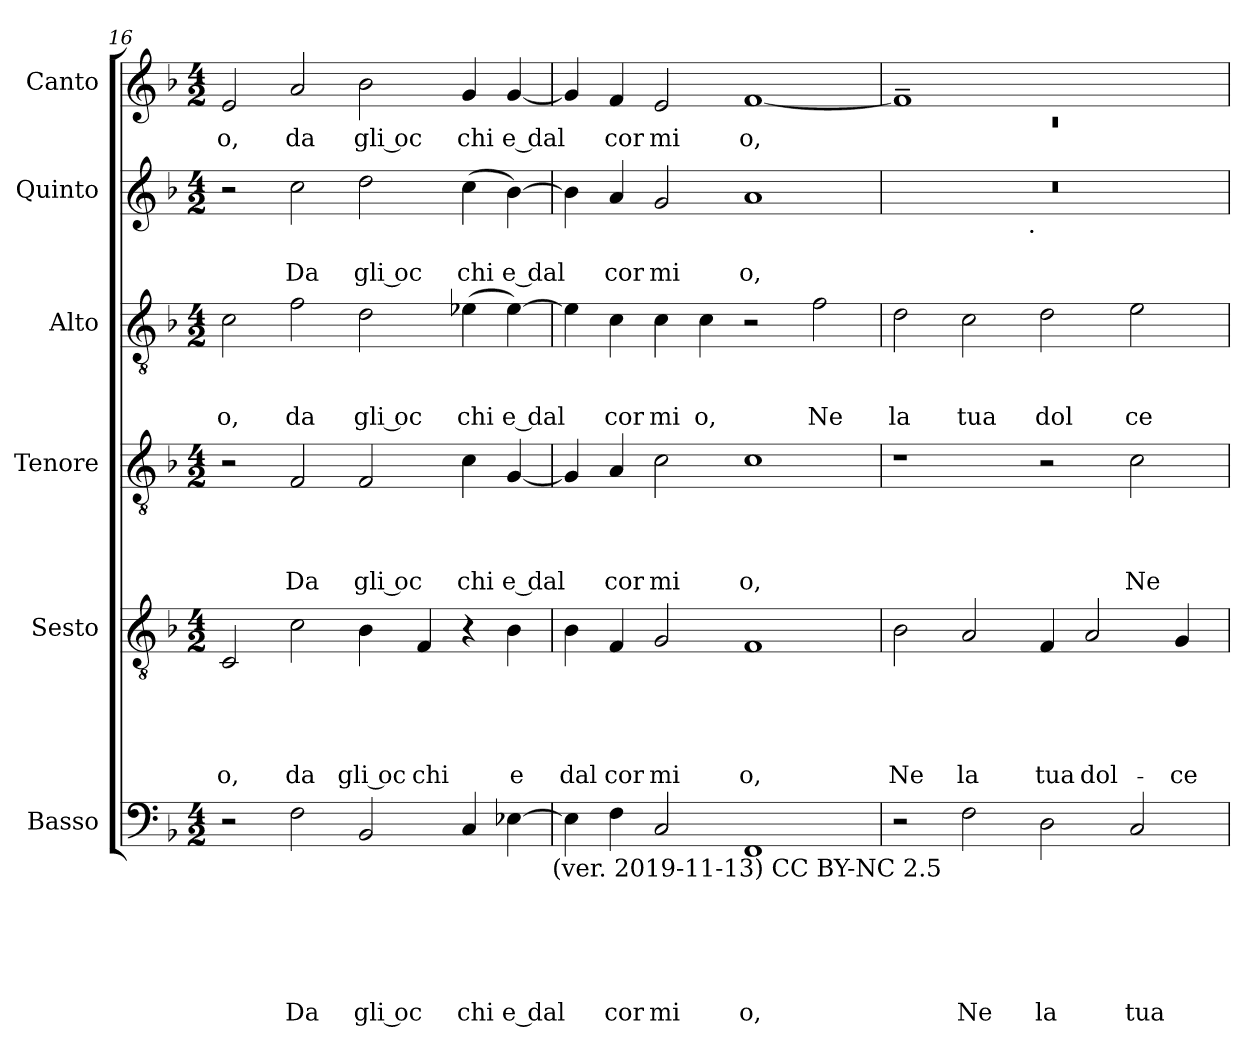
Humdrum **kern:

**kern	**text	**text	**text	**text	**text	**text	**kern	**text	**text	**text	**text	**text	**kern	**text	**text	**text	**text	**kern	**text	**text	**text	**kern	**text	**text	**kern	**text
*part6	*part6	*part6	*part6	*part6	*part6	*part6	*part5	*part5	*part5	*part5	*part5	*part5	*part4	*part4	*part4	*part4	*part4	*part3	*part3	*part3	*part3	*part2	*part2	*part2	*part1	*part1
*staff6	*staff6	*staff6	*staff6	*staff6	*staff6	*staff6	*staff5	*staff5	*staff5	*staff5	*staff5	*staff5	*staff4	*staff4	*staff4	*staff4	*staff4	*staff3	*staff3	*staff3	*staff3	*staff2	*staff2	*staff2	*staff1	*staff1
*I"Basso	*	*	*	*	*	*	*I"Sesto	*	*	*	*	*	*I"Tenore	*	*	*	*	*I"Alto	*	*	*	*I"Quinto	*	*	*I"Canto	*
*clefF4	*	*	*	*	*	*	*clefGv2	*	*	*	*	*	*clefGv2	*	*	*	*	*clefGv2	*	*	*	*clefG2	*	*	*clefG2	*
*k[b-]	*	*	*	*	*	*	*k[b-]	*	*	*	*	*	*k[b-]	*	*	*	*	*k[b-]	*	*	*	*k[b-]	*	*	*k[b-]	*
*F:	*	*	*	*	*	*	*F:	*	*	*	*	*	*F:	*	*	*	*	*F:	*	*	*	*F:	*	*	*F:	*
*M4/2	*	*	*	*	*	*	*M4/2	*	*	*	*	*	*M4/2	*	*	*	*	*M4/2	*	*	*	*M4/2	*	*	*M4/2	*
=16	=16	=16	=16	=16	=16	=16	=16	=16	=16	=16	=16	=16	=16	=16	=16	=16	=16	=16	=16	=16	=16	=16	=16	=16	=16	=16
!	!	!	!	!	!	!	!	!	!	!	!	!LO:LY:b	!	!	!	!	!	!	!	!	!LO:LY:b	!	!	!	!	!LO:LY:b
2r	.	.	.	.	.	.	2C/	.	.	.	.	o,	2r	.	.	.	.	2c\	.	.	o,	2r	.	.	2e/	o,
!	!	!	!	!	!	!LO:LY:b	!	!	!	!	!	!LO:LY:b	!	!	!	!	!LO:LY:b	!	!	!	!LO:LY:b	!	!	!LO:LY:b	!	!LO:LY:b
2F\	.	.	.	.	.	Da	2c\	.	.	.	.	da	2F/	.	.	.	Da	2f\	.	.	da	2cc\	.	Da	2a/	da
!	!	!	!	!	!	!LO:LY:b:rj	!	!	!	!	!	!LO:LY:b:rj	!	!	!	!	!LO:LY:b:rj	!	!	!	!LO:LY:b:rj	!	!	!LO:LY:b:rj	!	!LO:LY:b:rj
2BB-/	.	.	.	.	.	gli oc	4B-\	.	.	.	.	gli oc	2F/	.	.	.	gli oc	2d\	.	.	gli oc	2dd\	.	gli oc	2b-\	gli oc
!	!	!	!	!	!	!	!	!	!	!	!	!LO:LY:b	!	!	!	!	!	!	!	!	!	!	!	!	!	!
.	.	.	.	.	.	.	4F/	.	.	.	.	chi	.	.	.	.	.	.	.	.	.	.	.	.	.	.
!	!	!	!	!	!	!LO:LY:b:rj	!	!	!	!	!	!	!	!	!	!	!LO:LY:b:rj	!	!	!	!LO:LY:b:rj	!	!	!LO:LY:b:rj	!	!LO:LY:b:rj
4C/	.	.	.	.	.	chi	4r	.	.	.	.	.	4c\	.	.	.	chi	(<4e-X\	.	.	chi	(<4cc\	.	chi	4g/	chi
!	!	!	!	!	!	!LO:LY:b:rj	!	!	!	!	!	!LO:LY:b	!	!	!	!	!LO:LY:b:rj	!	!	!	!LO:LY:b:rj	!	!	!LO:LY:b:rj	!	!LO:LY:b:rj
[>4E-X\	.	.	.	.	.	e dal	4B-\	.	.	.	.	e	[<4G/	.	.	.	e dal	[>4e-\)	.	.	e dal	[>4b-\)	.	e dal	[<4g/	e dal
!LO:TX:b:t=(ver. 2019-11-13) CC BY-NC 2.5	!	!	!	!	!	!	!	!	!	!	!	!	!	!	!	!	!	!	!	!	!	!	!	!	!	!
=17	=17	=17	=17	=17	=17	=17	=17	=17	=17	=17	=17	=17	=17	=17	=17	=17	=17	=17	=17	=17	=17	=17	=17	=17	=17	=17
!	!	!	!	!	!	!	!	!	!	!	!	!LO:LY:b	!	!	!	!	!	!	!	!	!	!	!	!	!	!
4E-\]	.	.	.	.	.	.	4B-\	.	.	.	.	dal	4G/]	.	.	.	.	4e-\]	.	.	.	4b-\]	.	.	4g/]	.
!	!	!	!	!	!	!LO:LY:b	!	!	!	!	!	!LO:LY:b	!	!	!	!	!LO:LY:b	!	!	!	!LO:LY:b	!	!	!LO:LY:b	!	!LO:LY:b
4F\	.	.	.	.	.	cor	4F/	.	.	.	.	cor	4A/	.	.	.	cor	4c\	.	.	cor	4a/	.	cor	4f/	cor
!	!	!	!	!	!	!LO:LY:b	!	!	!	!	!	!LO:LY:b	!	!	!	!	!LO:LY:b	!	!	!	!LO:LY:b	!	!	!LO:LY:b	!	!LO:LY:b
2C/	.	.	.	.	.	mi	2G/	.	.	.	.	mi	2c\	.	.	.	mi	4c\	.	.	mi	2g/	.	mi	2e/	mi
!	!	!	!	!	!	!	!	!	!	!	!	!	!	!	!	!	!	!	!	!	!LO:LY:b	!	!	!	!	!
.	.	.	.	.	.	.	.	.	.	.	.	.	.	.	.	.	.	4c\	.	.	o,	.	.	.	.	.
!	!	!	!	!	!	!LO:LY:b	!	!	!	!	!	!LO:LY:b	!	!	!	!	!LO:LY:b	!	!	!	!	!	!	!LO:LY:b	!	!LO:LY:b
1FF	.	.	.	.	.	o,	1F	.	.	.	.	o,	1c	.	.	.	o,	2r	.	.	.	1a	.	o,	[>1f	o,
!	!	!	!	!	!	!	!	!	!	!	!	!	!	!	!	!	!	!	!	!	!LO:LY:b	!	!	!	!	!
.	.	.	.	.	.	.	.	.	.	.	.	.	.	.	.	.	.	2f\	.	.	Ne	.	.	.	.	.
!!LO:PB:g=z
=18	=18	=18	=18	=18	=18	=18	=18	=18	=18	=18	=18	=18	=18	=18	=18	=18	=18	=18	=18	=18	=18	=18	=18	=18	=18	=18
*	*	*	*	*	*	*	*	*	*	*	*	*	*	*	*	*	*	*	*	*	*	*	*	*	*^	*
!	!	!	!	!	!	!	!	!	!	!	!	!LO:LY:b	!	!	!	!	!	!	!	!	!LO:LY:b	!	!	!	!	!LO:N:vis=1	!
*	*	*	*	*	*	*	*	*	*	*	*	*	*	*	*	*	*	*	*	*	*	*^	*	*	*	*	*
2r	.	.	.	.	.	.	2B-\	.	.	.	.	Ne	1r	.	.	.	.	2d\	.	.	la	0r	2ryy	.	.	1f~>]	0rc	.
!	!	!	!	!	!	!LO:LY:b	!	!	!	!	!	!LO:LY:b	!	!	!	!	!	!	!	!	!LO:LY:b	!	!	!	!	!	!	!
2F\	.	.	.	.	.	Ne	2A/	.	.	.	.	la	.	.	.	.	.	2c\	.	.	tua	.	4...ryy	.	.	.	.	.
!	!	!	!	!	!	!	!	!	!	!	!	!	!	!	!	!	!	!	!	!	!	!	!LO:TX:b:t=.	!	!	!	!	!
.	.	.	.	.	.	.	.	.	.	.	.	.	.	.	.	.	.	.	.	.	.	.	1ryy	.	.	.	.	.
!	!	!	!	!	!	!LO:LY:b	!	!	!	!	!	!LO:LY:b	!	!	!	!	!	!	!	!	!LO:LY:b	!	!	!	!	!	!	!
2D\	.	.	.	.	.	la	4F/	.	.	.	.	tua	2r	.	.	.	.	2d\	.	.	dol	.	.	.	.	1ryy	.	.
!	!	!	!	!	!	!	!	!	!	!	!	!LO:LY:b	!	!	!	!	!	!	!	!	!	!	!	!	!	!	!	!
.	.	.	.	.	.	.	2A/	.	.	.	.	dol-	.	.	.	.	.	.	.	.	.	.	.	.	.	.	.	.
!	!	!	!	!	!	!LO:LY:b	!	!	!	!	!	!	!	!	!	!	!LO:LY:b	!	!	!	!LO:LY:b	!	!	!	!	!	!	!
2C/	.	.	.	.	.	tua	.	.	.	.	.	.	2c\	.	.	.	Ne	2e\	.	.	ce	.	.	.	.	.	.	.
!	!	!	!	!	!	!	!	!	!	!	!	!LO:LY:b	!	!	!	!	!	!	!	!	!	!	!	!	!	!	!	!
.	.	.	.	.	.	.	4G/	.	.	.	.	-ce	.	.	.	.	.	.	.	.	.	.	.	.	.	.	.	.
.	.	.	.	.	.	.	.	.	.	.	.	.	.	.	.	.	.	.	.	.	.	.	32ryy	.	.	.	.	.
*	*	*	*	*	*	*	*	*	*	*	*	*	*	*	*	*	*	*	*	*	*	*v	*v	*	*	*	*	*
*	*	*	*	*	*	*	*	*	*	*	*	*	*	*	*	*	*	*	*	*	*	*	*	*	*v	*v	*
=	=	=	=	=	=	=	=	=	=	=	=	=	=	=	=	=	=	=	=	=	=	=	=	=	=	=
*-	*-	*-	*-	*-	*-	*-	*-	*-	*-	*-	*-	*-	*-	*-	*-	*-	*-	*-	*-	*-	*-	*-	*-	*-	*-	*-
